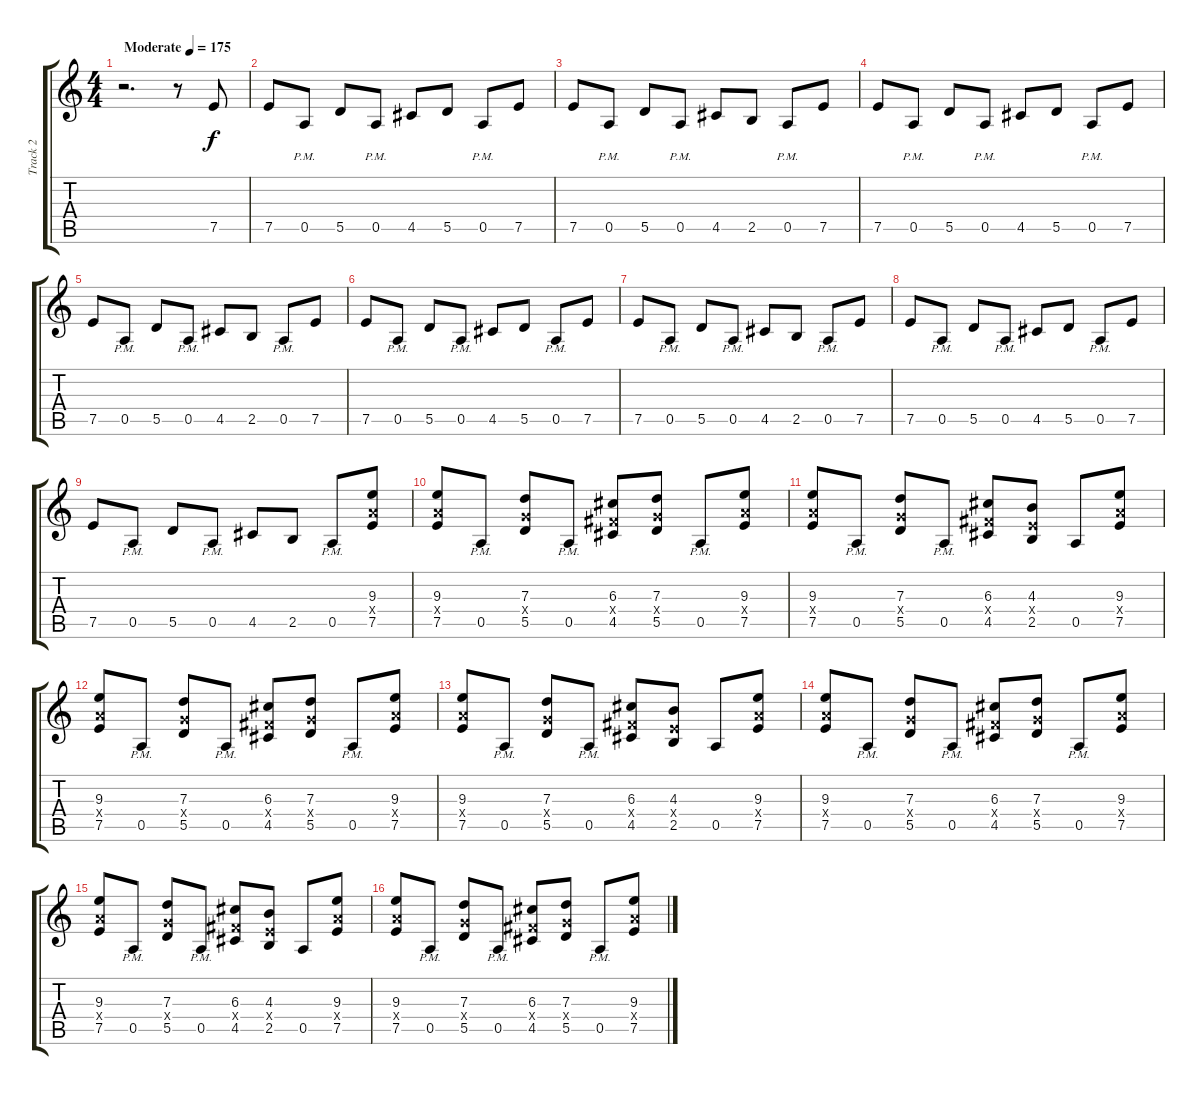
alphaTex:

\track ("Track 2" "Track 2") {instrument distortionguitar}
\staff {score tabs}
\tuning (E4 B3 G3 D3 A2 D2) {hide}
\ts (4 4)
\tempo (175 "Moderate")
\clef g2
\ks c
r.2{d dy f instrument distortionguitar} r.8 7.5.8 |
7.5.8 0.5{pm}.8 5.5.8 0.5{pm}.8 4.5.8 5.5.8 0.5{pm}.8 7.5.8 |
7.5.8 0.5{pm}.8 5.5.8 0.5{pm}.8 4.5.8 2.5.8 0.5{pm}.8 7.5.8 |
7.5.8 0.5{pm}.8 5.5.8 0.5{pm}.8 4.5.8 5.5.8 0.5{pm}.8 7.5.8 |
7.5.8 0.5{pm}.8 5.5.8 0.5{pm}.8 4.5.8 2.5.8 0.5{pm}.8 7.5.8 |
7.5.8 0.5{pm}.8 5.5.8 0.5{pm}.8 4.5.8 5.5.8 0.5{pm}.8 7.5.8 |
7.5.8 0.5{pm}.8 5.5.8 0.5{pm}.8 4.5.8 2.5.8 0.5{pm}.8 7.5.8 |
7.5.8 0.5{pm}.8 5.5.8 0.5{pm}.8 4.5.8 5.5.8 0.5{pm}.8 7.5.8 |
7.5.8 0.5{pm}.8 5.5.8 0.5{pm}.8 4.5.8 2.5.8 0.5{pm}.8 (9.3 7.4{x} 7.5).8 |
(9.3 7.4{x} 7.5).8 0.5{pm}.8 (7.3 5.4{x} 5.5).8 0.5{pm}.8 (6.3 4.4{x} 4.5).8 (7.3 5.4{x} 5.5).8 0.5{pm}.8 (9.3 7.4{x} 7.5).8 |
(9.3 7.4{x} 7.5).8 0.5{pm}.8 (7.3 5.4{x} 5.5).8 0.5{pm}.8 (6.3 4.4{x} 4.5).8 (4.3 2.4{x} 2.5).8 0.5.8 (9.3 7.4{x} 7.5).8 |
(9.3 7.4{x} 7.5).8 0.5{pm}.8 (7.3 5.4{x} 5.5).8 0.5{pm}.8 (6.3 4.4{x} 4.5).8 (7.3 5.4{x} 5.5).8 0.5{pm}.8 (9.3 7.4{x} 7.5).8 |
(9.3 7.4{x} 7.5).8 0.5{pm}.8 (7.3 5.4{x} 5.5).8 0.5{pm}.8 (6.3 4.4{x} 4.5).8 (4.3 2.4{x} 2.5).8 0.5.8 (9.3 7.4{x} 7.5).8 |
(9.3 7.4{x} 7.5).8 0.5{pm}.8 (7.3 5.4{x} 5.5).8 0.5{pm}.8 (6.3 4.4{x} 4.5).8 (7.3 5.4{x} 5.5).8 0.5{pm}.8 (9.3 7.4{x} 7.5).8 |
(9.3 7.4{x} 7.5).8 0.5{pm}.8 (7.3 5.4{x} 5.5).8 0.5{pm}.8 (6.3 4.4{x} 4.5).8 (4.3 2.4{x} 2.5).8 0.5.8 (9.3 7.4{x} 7.5).8 |
(9.3 7.4{x} 7.5).8 0.5{pm}.8 (7.3 5.4{x} 5.5).8 0.5{pm}.8 (6.3 4.4{x} 4.5).8 (7.3 5.4{x} 5.5).8 0.5{pm}.8 (9.3 7.4{x} 7.5).8
